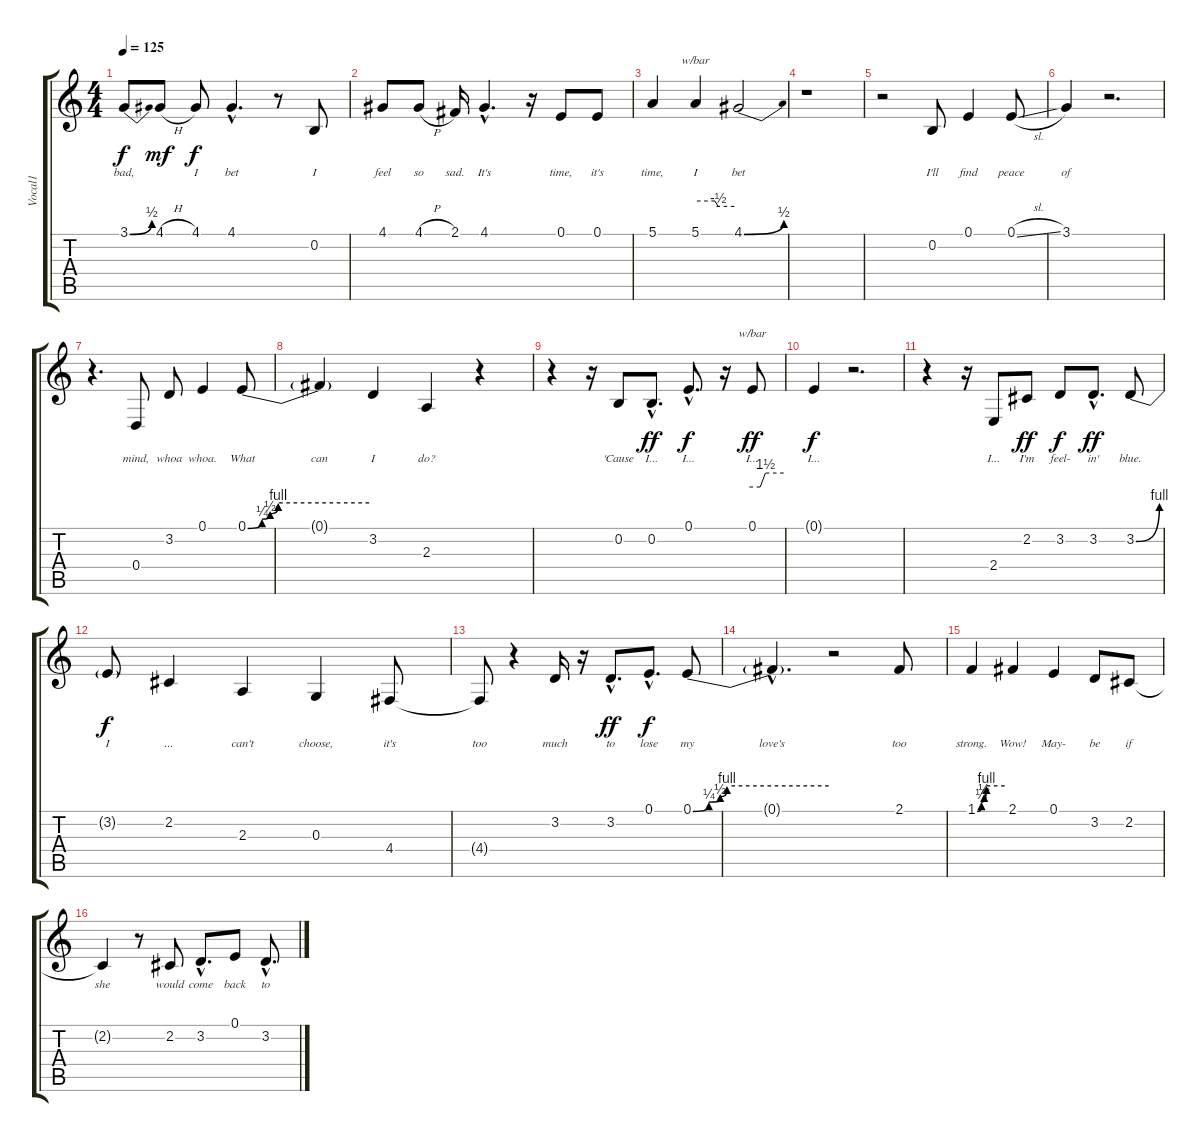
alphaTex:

\track ("Vocal1" "Vocal1") {instrument lead8bassandlead}
\staff {score tabs}
\tuning (E4 B3 G3 D3 A2 E2) {hide}
\ts (4 4)
\tempo 125
\clef g2
\ks c
3.1{be (bend 0 0 60 2)}.8{lyrics (0 "bad,") lyrics (1 "") lyrics (2 "") lyrics (3 "") lyrics (4 "") dy f} 4.1{h}.8{lyrics (0 "") lyrics (1 "") lyrics (2 "") lyrics (3 "") lyrics (4 "") dy mf} 4.1.8{lyrics (0 "I") lyrics (1 "") lyrics (2 "") lyrics (3 "") lyrics (4 "") dy f} 4.1{hac}.4{d lyrics (0 "bet") lyrics (1 "") lyrics (2 "") lyrics (3 "") lyrics (4 "")} r.8 0.2.8{lyrics (0 "I") lyrics (1 "") lyrics (2 "") lyrics (3 "") lyrics (4 "")} |
4.1.8{lyrics (0 "feel") lyrics (1 "") lyrics (2 "") lyrics (3 "") lyrics (4 "")} 4.1{h}.8{lyrics (0 "so") lyrics (1 "") lyrics (2 "") lyrics (3 "") lyrics (4 "")} 2.1.16{lyrics (0 "sad.") lyrics (1 "") lyrics (2 "") lyrics (3 "") lyrics (4 "")} 4.1{hac}.4{d lyrics (0 "It's") lyrics (1 "") lyrics (2 "") lyrics (3 "") lyrics (4 "")} r.16 0.1.8{lyrics (0 "time,") lyrics (1 "") lyrics (2 "") lyrics (3 "") lyrics (4 "")} 0.1.8{lyrics (0 "it's") lyrics (1 "") lyrics (2 "") lyrics (3 "") lyrics (4 "")} |
5.1.4{lyrics (0 "time,") lyrics (1 "") lyrics (2 "") lyrics (3 "") lyrics (4 "")} 5.1.4{tbe (custom default 0 0 30 0 35 -2 60 -2) lyrics (0 "I") lyrics (1 "") lyrics (2 "") lyrics (3 "") lyrics (4 "")} 4.1{be (bend 0 0 60 2)}.2{lyrics (0 "bet") lyrics (1 "") lyrics (2 "") lyrics (3 "") lyrics (4 "")} |
r.1 |
r.2 0.2.8{lyrics (0 "I'll") lyrics (1 "") lyrics (2 "") lyrics (3 "") lyrics (4 "")} 0.1.4{lyrics (0 "find") lyrics (1 "") lyrics (2 "") lyrics (3 "") lyrics (4 "")} 0.1{sl}.8{lyrics (0 "peace") lyrics (1 "") lyrics (2 "") lyrics (3 "") lyrics (4 "")} |
3.1.4{lyrics (0 "of") lyrics (1 "") lyrics (2 "") lyrics (3 "") lyrics (4 "")} r.2{d} |
r.4{d} 0.4.8{lyrics (0 "mind,") lyrics (1 "") lyrics (2 "") lyrics (3 "") lyrics (4 "")} 3.2.8{lyrics (0 "whoa") lyrics (1 "") lyrics (2 "") lyrics (3 "") lyrics (4 "")} 0.1.4{lyrics (0 "whoa.") lyrics (1 "") lyrics (2 "") lyrics (3 "") lyrics (4 "")} 0.1{be (custom 0 0 7 1 11 2 15 4 60 4)}.8{lyrics (0 "What") lyrics (1 "") lyrics (2 "") lyrics (3 "") lyrics (4 "")} |
0.1{t}.4{lyrics (0 "can") lyrics (1 "") lyrics (2 "") lyrics (3 "") lyrics (4 "")} 3.2.4{lyrics (0 "I") lyrics (1 "") lyrics (2 "") lyrics (3 "") lyrics (4 "")} 2.3.4{lyrics (0 "do?") lyrics (1 "") lyrics (2 "") lyrics (3 "") lyrics (4 "")} r.4 |
r.4 r.16 0.2.8{lyrics (0 "'Cause") lyrics (1 "") lyrics (2 "") lyrics (3 "") lyrics (4 "")} 0.2{hac}.8{d lyrics (0 "I...") lyrics (1 "") lyrics (2 "") lyrics (3 "") lyrics (4 "") dy ff} 0.1{hac}.8{d lyrics (0 "I...") lyrics (1 "") lyrics (2 "") lyrics (3 "") lyrics (4 "") dy f} r.16 0.1.8{tbe (custom default 0 0 15 0 25 6 60 6) lyrics (0 "I...") lyrics (1 "") lyrics (2 "") lyrics (3 "") lyrics (4 "") dy ff} |
0.1{t}.4{lyrics (0 "I...") lyrics (1 "") lyrics (2 "") lyrics (3 "") lyrics (4 "") dy f} r.2{d} |
r.4 r.16 2.4.8{lyrics (0 "I...") lyrics (1 "") lyrics (2 "") lyrics (3 "") lyrics (4 "")} 2.2.8{lyrics (0 "I'm") lyrics (1 "") lyrics (2 "") lyrics (3 "") lyrics (4 "") dy ff} 3.2.8{lyrics (0 "feel-") lyrics (1 "") lyrics (2 "") lyrics (3 "") lyrics (4 "") dy f} 3.2{hac}.8{d lyrics (0 "in'") lyrics (1 "") lyrics (2 "") lyrics (3 "") lyrics (4 "") dy ff} 3.2{be (bend 0 0 60 4)}.8{lyrics (0 "blue.") lyrics (1 "") lyrics (2 "") lyrics (3 "") lyrics (4 "")} |
3.2{t}.8{lyrics (0 "I") lyrics (1 "") lyrics (2 "") lyrics (3 "") lyrics (4 "") dy f} 2.2.4{lyrics (0 "...") lyrics (1 "") lyrics (2 "") lyrics (3 "") lyrics (4 "")} 2.3.4{lyrics (0 "can't") lyrics (1 "") lyrics (2 "") lyrics (3 "") lyrics (4 "")} 0.3.4{lyrics (0 "choose,") lyrics (1 "") lyrics (2 "") lyrics (3 "") lyrics (4 "")} 4.4.8{lyrics (0 "it's") lyrics (1 "") lyrics (2 "") lyrics (3 "") lyrics (4 "")} |
4.4{t}.8{lyrics (0 "too") lyrics (1 "") lyrics (2 "") lyrics (3 "") lyrics (4 "")} r.4 3.2.16{lyrics (0 "much") lyrics (1 "") lyrics (2 "") lyrics (3 "") lyrics (4 "")} r.16 3.2{hac}.8{d lyrics (0 "to") lyrics (1 "") lyrics (2 "") lyrics (3 "") lyrics (4 "") dy ff} 0.1{hac}.8{d lyrics (0 "lose") lyrics (1 "") lyrics (2 "") lyrics (3 "") lyrics (4 "") dy f} 0.1{be (custom 0 0 7 1 12 2 15 4 60 4)}.8{lyrics (0 "my") lyrics (1 "") lyrics (2 "") lyrics (3 "") lyrics (4 "")} |
0.1{hac t}.4{d lyrics (0 "love's") lyrics (1 "") lyrics (2 "") lyrics (3 "") lyrics (4 "")} r.2 2.1.8{lyrics (0 "too") lyrics (1 "") lyrics (2 "") lyrics (3 "") lyrics (4 "")} |
1.1{be (custom 0 0 9 1 15 2 20 4 60 4)}.4{lyrics (0 "strong.") lyrics (1 "") lyrics (2 "") lyrics (3 "") lyrics (4 "")} 2.1.4{lyrics (0 "Wow!") lyrics (1 "") lyrics (2 "") lyrics (3 "") lyrics (4 "")} 0.1.4{lyrics (0 "May-") lyrics (1 "") lyrics (2 "") lyrics (3 "") lyrics (4 "")} 3.2.8{lyrics (0 "be") lyrics (1 "") lyrics (2 "") lyrics (3 "") lyrics (4 "")} 2.2.8{lyrics (0 "if") lyrics (1 "") lyrics (2 "") lyrics (3 "") lyrics (4 "")} |
2.2{t}.4{lyrics (0 "she") lyrics (1 "") lyrics (2 "") lyrics (3 "") lyrics (4 "")} r.8 2.2.8{lyrics (0 "would") lyrics (1 "") lyrics (2 "") lyrics (3 "") lyrics (4 "")} 3.2{hac}.8{d lyrics (0 "come") lyrics (1 "") lyrics (2 "") lyrics (3 "") lyrics (4 "")} 0.1.8{lyrics (0 "back") lyrics (1 "") lyrics (2 "") lyrics (3 "") lyrics (4 "")} 3.2{hac}.8{d lyrics (0 "to") lyrics (1 "") lyrics (2 "") lyrics (3 "") lyrics (4 "")}
